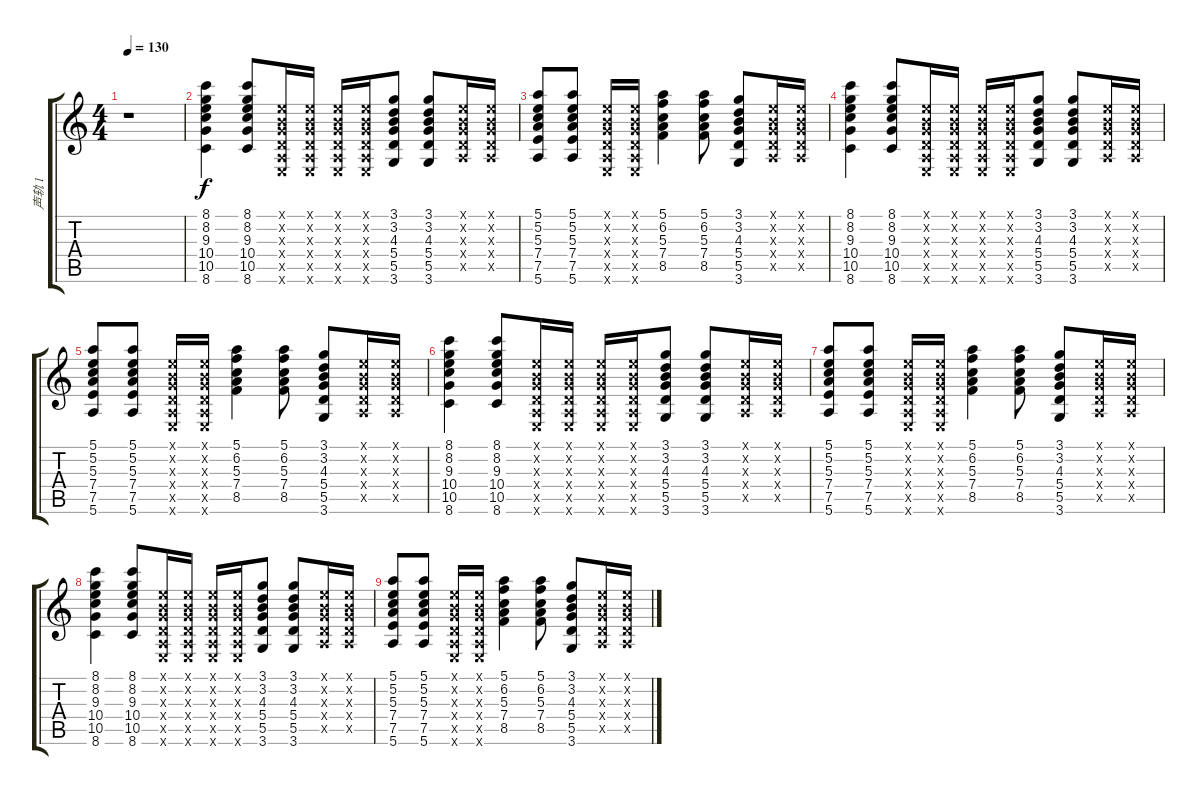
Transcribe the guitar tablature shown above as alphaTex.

\track ("声轨 1" "声轨 1") {instrument overdrivenguitar}
\staff {score tabs}
\tuning (E4 B3 G3 D3 A2 E2) {hide}
\ts (4 4)
\tempo 130
\clef g2
\ks c
r.1{dy f instrument overdrivenguitar} |
(8.1 8.2 9.3 10.4 10.5 8.6).4 (8.1 8.2 9.3 10.4 10.5 8.6).8 (0.1{x} 0.2{x} 0.3{x} 0.4{x} 0.5{x} 0.6{x}).16 (0.1{x} 0.2{x} 0.3{x} 0.4{x} 0.5{x} 0.6{x}).16 (0.1{x} 0.2{x} 0.3{x} 0.4{x} 0.5{x} 0.6{x}).16 (0.1{x} 0.2{x} 0.3{x} 0.4{x} 0.5{x} 0.6{x}).16 (3.1 3.2 4.3 5.4 5.5 3.6).8 (3.1 3.2 4.3 5.4 5.5 3.6).8 (0.1{x} 0.2{x} 0.3{x} 0.4{x} 0.5{x}).16 (0.1{x} 0.2{x} 0.3{x} 0.4{x} 0.5{x}).16 |
(5.1 5.2 5.3 7.4 7.5 5.6).8 (5.1 5.2 5.3 7.4 7.5 5.6).8 (0.1{x} 0.2{x} 0.3{x} 0.4{x} 0.5{x} 0.6{x}).16 (0.1{x} 0.2{x} 0.3{x} 0.4{x} 0.5{x} 0.6{x}).16 (5.1 6.2 5.3 7.4 8.5).4 (5.1 6.2 5.3 7.4 8.5).8 (3.1 3.2 4.3 5.4 5.5 3.6).8 (0.1{x} 0.2{x} 0.3{x} 0.4{x} 0.5{x}).16 (0.1{x} 0.2{x} 0.3{x} 0.4{x} 0.5{x}).16 |
(8.1 8.2 9.3 10.4 10.5 8.6).4 (8.1 8.2 9.3 10.4 10.5 8.6).8 (0.1{x} 0.2{x} 0.3{x} 0.4{x} 0.5{x} 0.6{x}).16 (0.1{x} 0.2{x} 0.3{x} 0.4{x} 0.5{x} 0.6{x}).16 (0.1{x} 0.2{x} 0.3{x} 0.4{x} 0.5{x} 0.6{x}).16 (0.1{x} 0.2{x} 0.3{x} 0.4{x} 0.5{x} 0.6{x}).16 (3.1 3.2 4.3 5.4 5.5 3.6).8 (3.1 3.2 4.3 5.4 5.5 3.6).8 (0.1{x} 0.2{x} 0.3{x} 0.4{x} 0.5{x}).16 (0.1{x} 0.2{x} 0.3{x} 0.4{x} 0.5{x}).16 |
(5.1 5.2 5.3 7.4 7.5 5.6).8 (5.1 5.2 5.3 7.4 7.5 5.6).8 (0.1{x} 0.2{x} 0.3{x} 0.4{x} 0.5{x} 0.6{x}).16 (0.1{x} 0.2{x} 0.3{x} 0.4{x} 0.5{x} 0.6{x}).16 (5.1 6.2 5.3 7.4 8.5).4 (5.1 6.2 5.3 7.4 8.5).8 (3.1 3.2 4.3 5.4 5.5 3.6).8 (0.1{x} 0.2{x} 0.3{x} 0.4{x} 0.5{x}).16 (0.1{x} 0.2{x} 0.3{x} 0.4{x} 0.5{x}).16 |
(8.1 8.2 9.3 10.4 10.5 8.6).4 (8.1 8.2 9.3 10.4 10.5 8.6).8 (0.1{x} 0.2{x} 0.3{x} 0.4{x} 0.5{x} 0.6{x}).16 (0.1{x} 0.2{x} 0.3{x} 0.4{x} 0.5{x} 0.6{x}).16 (0.1{x} 0.2{x} 0.3{x} 0.4{x} 0.5{x} 0.6{x}).16 (0.1{x} 0.2{x} 0.3{x} 0.4{x} 0.5{x} 0.6{x}).16 (3.1 3.2 4.3 5.4 5.5 3.6).8 (3.1 3.2 4.3 5.4 5.5 3.6).8 (0.1{x} 0.2{x} 0.3{x} 0.4{x} 0.5{x}).16 (0.1{x} 0.2{x} 0.3{x} 0.4{x} 0.5{x}).16 |
(5.1 5.2 5.3 7.4 7.5 5.6).8 (5.1 5.2 5.3 7.4 7.5 5.6).8 (0.1{x} 0.2{x} 0.3{x} 0.4{x} 0.5{x} 0.6{x}).16 (0.1{x} 0.2{x} 0.3{x} 0.4{x} 0.5{x} 0.6{x}).16 (5.1 6.2 5.3 7.4 8.5).4 (5.1 6.2 5.3 7.4 8.5).8 (3.1 3.2 4.3 5.4 5.5 3.6).8 (0.1{x} 0.2{x} 0.3{x} 0.4{x} 0.5{x}).16 (0.1{x} 0.2{x} 0.3{x} 0.4{x} 0.5{x}).16 |
(8.1 8.2 9.3 10.4 10.5 8.6).4 (8.1 8.2 9.3 10.4 10.5 8.6).8 (0.1{x} 0.2{x} 0.3{x} 0.4{x} 0.5{x} 0.6{x}).16 (0.1{x} 0.2{x} 0.3{x} 0.4{x} 0.5{x} 0.6{x}).16 (0.1{x} 0.2{x} 0.3{x} 0.4{x} 0.5{x} 0.6{x}).16 (0.1{x} 0.2{x} 0.3{x} 0.4{x} 0.5{x} 0.6{x}).16 (3.1 3.2 4.3 5.4 5.5 3.6).8 (3.1 3.2 4.3 5.4 5.5 3.6).8 (0.1{x} 0.2{x} 0.3{x} 0.4{x} 0.5{x}).16 (0.1{x} 0.2{x} 0.3{x} 0.4{x} 0.5{x}).16 |
(5.1 5.2 5.3 7.4 7.5 5.6).8 (5.1 5.2 5.3 7.4 7.5 5.6).8 (0.1{x} 0.2{x} 0.3{x} 0.4{x} 0.5{x} 0.6{x}).16 (0.1{x} 0.2{x} 0.3{x} 0.4{x} 0.5{x} 0.6{x}).16 (5.1 6.2 5.3 7.4 8.5).4 (5.1 6.2 5.3 7.4 8.5).8 (3.1 3.2 4.3 5.4 5.5 3.6).8 (0.1{x} 0.2{x} 0.3{x} 0.4{x} 0.5{x}).16 (0.1{x} 0.2{x} 0.3{x} 0.4{x} 0.5{x}).16
